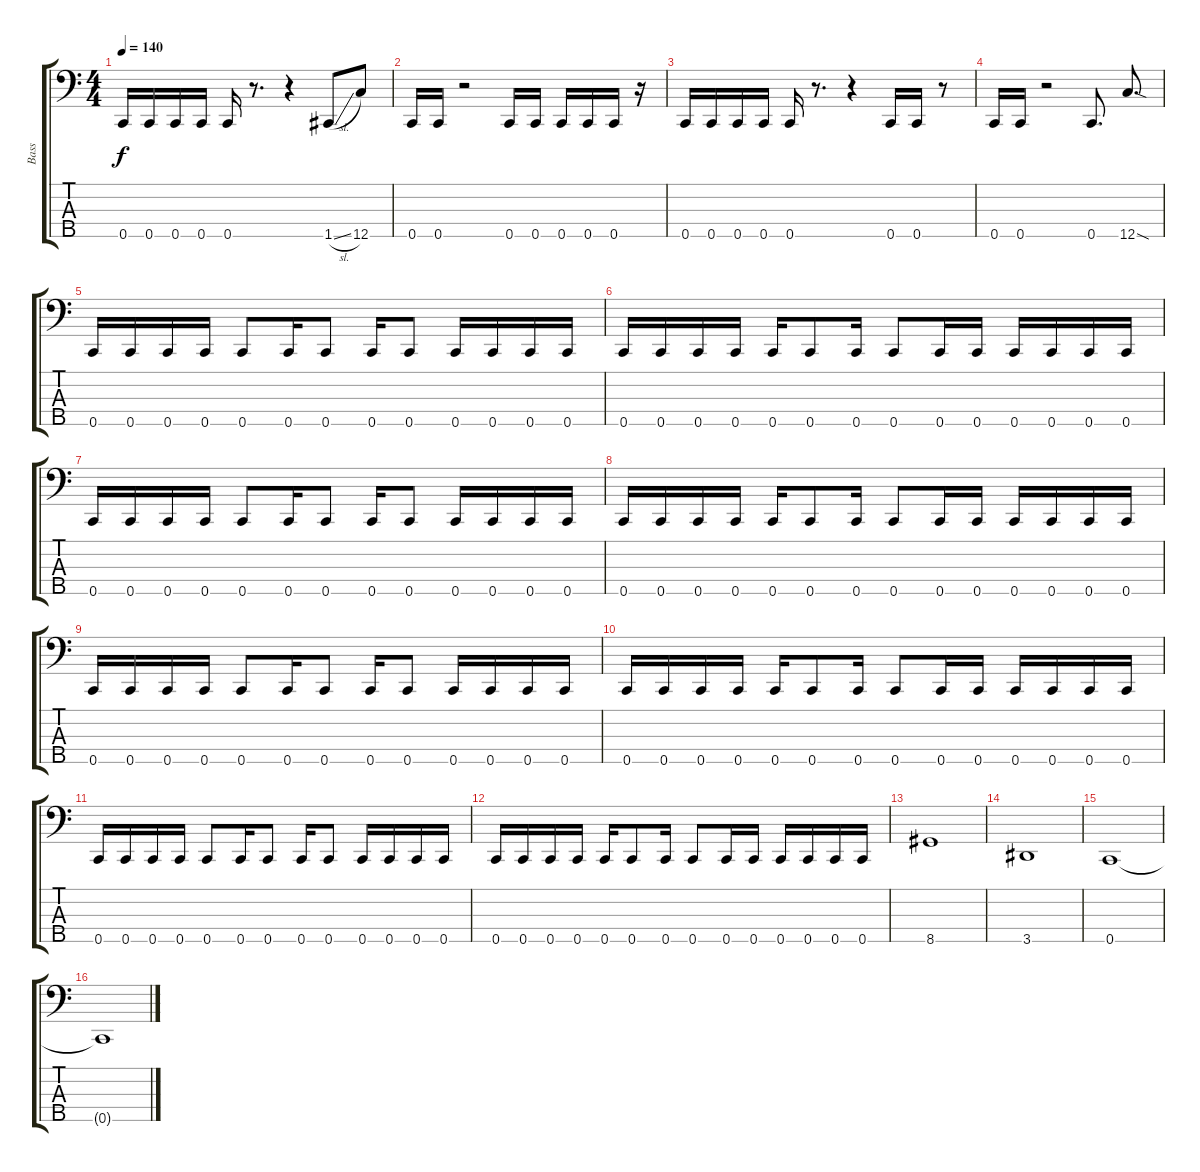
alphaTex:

\track ("Bass" "Bass") {instrument electricbasspick}
\staff {score tabs}
\tuning (A2 F2 C2 G1 C1) {hide}
\ts (4 4)
\tempo 140
\clef f4
\ks c
0.5.16{dy f} 0.5.16 0.5.16 0.5.16 0.5.16 r.8{d} r.4 1.5{sl}.8 12.5.8 |
0.5.16 0.5.16 r.2 0.5.16 0.5.16 0.5.16 0.5.16 0.5.16 r.16 |
0.5.16 0.5.16 0.5.16 0.5.16 0.5.16 r.8{d} r.4 0.5.16 0.5.16 r.8 |
0.5.16 0.5.16 r.2 0.5.8{d} 12.5{sod}.8{d} |
0.5.16 0.5.16 0.5.16 0.5.16 0.5.8 0.5.16 0.5.8 0.5.16 0.5.8 0.5.16 0.5.16 0.5.16 0.5.16 |
0.5.16 0.5.16 0.5.16 0.5.16 0.5.16 0.5.8 0.5.16 0.5.8 0.5.16 0.5.16 0.5.16 0.5.16 0.5.16 0.5.16 |
0.5.16 0.5.16 0.5.16 0.5.16 0.5.8 0.5.16 0.5.8 0.5.16 0.5.8 0.5.16 0.5.16 0.5.16 0.5.16 |
0.5.16 0.5.16 0.5.16 0.5.16 0.5.16 0.5.8 0.5.16 0.5.8 0.5.16 0.5.16 0.5.16 0.5.16 0.5.16 0.5.16 |
0.5.16 0.5.16 0.5.16 0.5.16 0.5.8 0.5.16 0.5.8 0.5.16 0.5.8 0.5.16 0.5.16 0.5.16 0.5.16 |
0.5.16 0.5.16 0.5.16 0.5.16 0.5.16 0.5.8 0.5.16 0.5.8 0.5.16 0.5.16 0.5.16 0.5.16 0.5.16 0.5.16 |
0.5.16 0.5.16 0.5.16 0.5.16 0.5.8 0.5.16 0.5.8 0.5.16 0.5.8 0.5.16 0.5.16 0.5.16 0.5.16 |
0.5.16 0.5.16 0.5.16 0.5.16 0.5.16 0.5.8 0.5.16 0.5.8 0.5.16 0.5.16 0.5.16 0.5.16 0.5.16 0.5.16 |
8.5.1 |
3.5.1 |
0.5.1 |
0.5{t}.1
